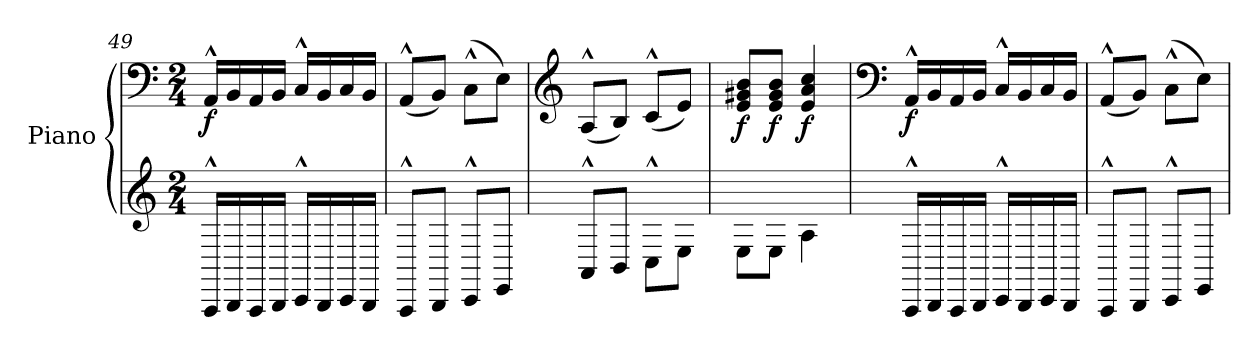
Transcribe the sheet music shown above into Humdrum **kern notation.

**kern	**kern	**dynam
*part1	*part1	*part1
*staff2	*staff1	*staff1/2
*I"Piano	*	*
*I'Pno.	*	*
*clefG2	*clefF4	*
*k[]	*k[]	*
*M2/4	*M2/4	*
=49	=49	=49
!	!	!LO:DY:b
16AAA^^/LL	16AA^^/LL	f
16BBB/	16BB/	.
16AAA/	16AA/	.
16BBB/JJ	16BB/JJ	.
16CC^^/LL	16C^^/LL	.
16BBB/	16BB/	.
16CC/	16C/	.
16BBB/JJ	16BB/JJ	.
=50	=50	=50
8AAA^^/L	(<8AA^^/L	.
8BBB/J	8BB/J)	.
8CC^^/L	(>8C^^\L	.
8EE/J	8E\J)	.
=51	=51	=51
*	*clefG2	*
8AA^^/L	(<8A^^/L	.
8BB/J	8B/J)	.
8C^^\L	(<8c^^/L	.
8E\J	8e/J)	.
!!LO:LB:g=z
=52	=52	=52
!	!	!LO:DY:b
8E<\L	8e/ 8g#X/ 8b/L	f
!	!	!LO:DY:b
8E\J	8e/ 8g#/ 8b/J	f
!	!	!LO:DY:b
4A\	4e/ 4a/ 4cc/	f
=53	=53	=53
*	*clefF4	*
!	!	!LO:DY:b
16AAA^^/LL	16AA^^/LL	f
16BBB/	16BB/	.
16AAA/	16AA/	.
16BBB/JJ	16BB/JJ	.
16CC^^/LL	16C^^/LL	.
16BBB/	16BB/	.
16CC/	16C/	.
16BBB/JJ	16BB/JJ	.
=54	=54	=54
8AAA^^/L	(<8AA^^/L	.
8BBB/J	8BB/J)	.
8CC^^/L	(>8C^^\L	.
8EE/J	8E\J)	.
=	=	=
*-	*-	*-
